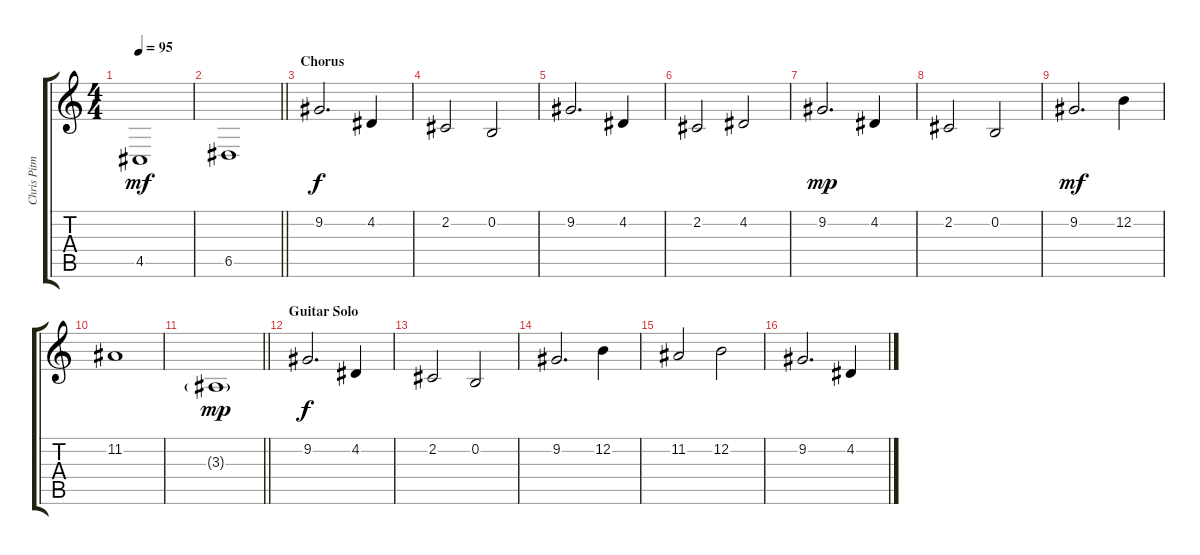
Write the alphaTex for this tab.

\track ("Chris Pitman - Synth" "Chris Pitm") {instrument stringensemble2}
\staff {score tabs}
\tuning (E4 B3 G3 D3 A2 E2) {hide}
\ts (4 4)
\tempo 95
\clef g2
\ks c
4.5.1{dy mf} |
\barLineRight lightlight
6.5.1 |
\section ("" "Chorus")
9.2.2{d dy f} 4.2.4 |
2.2.2 0.2.2 |
9.2.2{d} 4.2.4 |
2.2.2 4.2.2 |
9.2.2{d dy mp} 4.2.4 |
2.2.2 0.2.2 |
9.2.2{d dy mf} 12.2.4 |
11.2.1 |
\barLineRight lightlight
3.3{g}.1{dy mp} |
\section ("" "Guitar Solo")
9.2.2{d dy f volume 15 balance 12} 4.2.4 |
2.2.2 0.2.2 |
9.2.2{d} 12.2.4 |
11.2.2 12.2.2 |
9.2.2{d} 4.2.4
